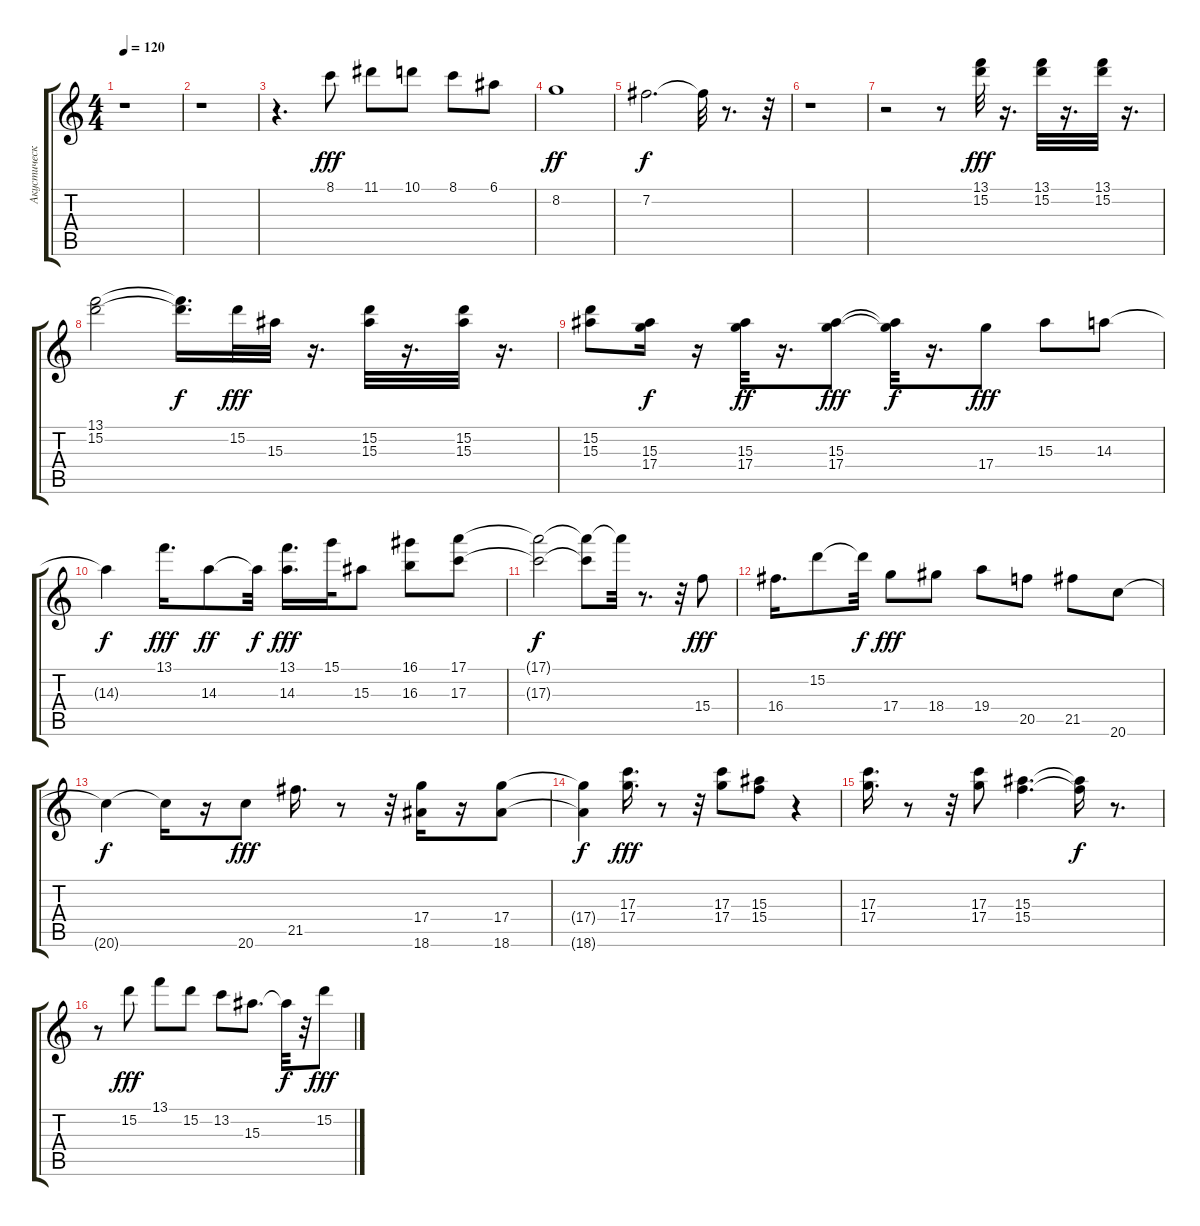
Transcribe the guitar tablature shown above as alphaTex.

\track ("Акустический Гранд Роял" "Акустическ") {instrument distortionguitar}
\staff {score tabs}
\tuning (E4 B3 G3 D3 A2 E2) {hide}
\ts (4 4)
\tempo 120
\clef g2
\ks c
r.1{dy f} |
r.1 |
r.4{d} 8.1.8{dy fff} 11.1.8 10.1.8 8.1.8 6.1.8 |
8.2.1{dy ff} |
7.2.2{d dy f} 7.2{t}.32 r.8{d} r.32 |
r.1 |
r.2 r.8 (13.1 15.2).32{dy fff} r.16{d} (13.1 15.2).32 r.16{d} (13.1 15.2).32 r.16{d} |
(13.1 15.2).2 (13.1{t} 15.2{t}).16{d dy f} 15.2.32{dy fff} 15.3.32 r.16{d} (15.2 15.3).32 r.16{d} (15.2 15.3).32 r.16{d} |
(15.2 15.3).8 (15.3 17.4).16{dy f} r.16 (15.3 17.4).32{dy ff} r.16{d} (15.3 17.4).8{dy fff} (15.3{t} 17.4{t}).32{dy f} r.16{d} 17.4.8{dy fff} 15.3.8 14.3.8 |
14.3{t}.4{dy f} 13.1.16{d dy fff} 14.3.8{dy ff} 14.3{t}.32{dy f} (13.1 14.3).16{d dy fff} 15.1.32 15.3.8 (16.1 16.3).8 (17.1 17.3).8 |
(17.1{t} 17.3{t}).2{dy f} (17.1{t} 17.3{t}).8 17.1{t}.32 r.8{d} r.32 15.4.8{dy fff} |
16.4.16{d} 15.2.8 15.2{t}.32{dy f} 17.4.8{dy fff} 18.4.8 19.4.8 20.5.8 21.5.8 20.6.8 |
20.6{t}.4{dy f} 20.6{t}.16 r.16 20.6.8{dy fff} 21.5.16{d} r.8 r.32 (17.4 18.6).16 r.16 (17.4 18.6).8 |
(17.4{t} 18.6{t}).4{dy f} (17.3 17.4).16{d dy fff} r.8 r.32 (17.3 17.4).8 (15.3 15.4).8 r.4 |
(17.3 17.4).16{d} r.8 r.32 (17.3 17.4).8 (15.3 15.4).4{d} (15.3{t} 15.4{t}).16{dy f} r.8{d} |
r.8 15.2.8{dy fff} 13.1.8 15.2.8 13.2.8 15.3.8{d} 15.3{t}.32{dy f} r.32 15.2.8{dy fff}
